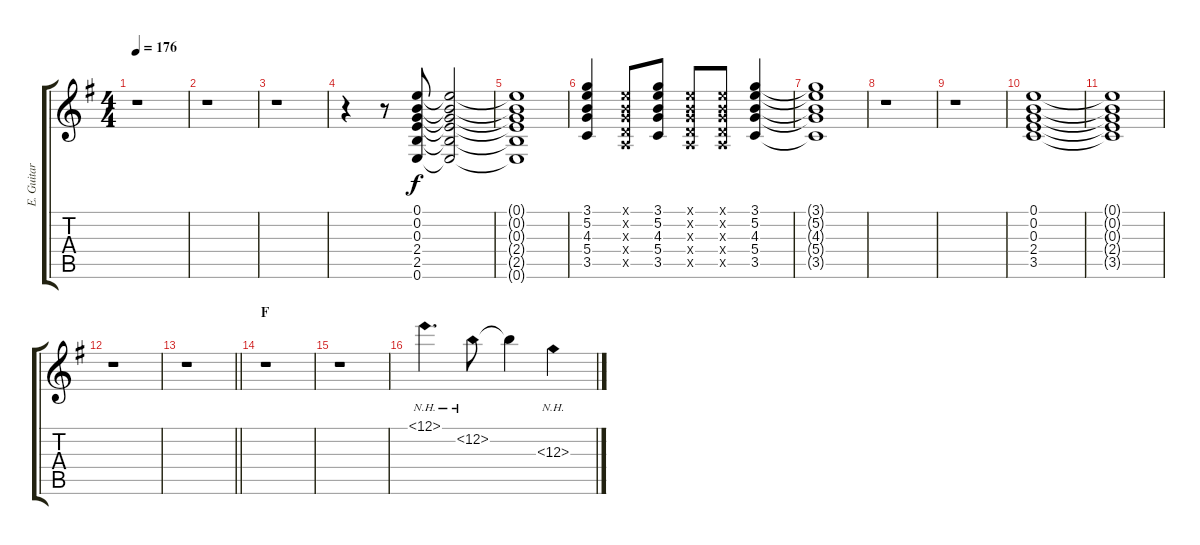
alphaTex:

\track ("E. Guitar I" "E. Guitar ") {instrument overdrivenguitar}
\staff {score tabs}
\tuning (E4 B3 G3 D3 A2 E2) {hide}
\ts (4 4)
\tempo 176
\clef g2
\ks g
r.1{dy f} |
r.1 |
r.1 |
r.4 r.8 (0.1 0.2 0.3 2.4 2.5 0.6).8 (0.1{t} 0.2{t} 0.3{t} 2.4{t} 2.5{t} 0.6{t}).2 |
(0.1{t} 0.2{t} 0.3{t} 2.4{t} 2.5{t} 0.6{t}).1 |
(3.1 5.2 4.3 5.4 3.5).4 (0.1{x} 0.2{x} 0.3{x} 0.4{x} 0.5{x}).8 (3.1 5.2 4.3 5.4 3.5).8 (0.1{x} 0.2{x} 0.3{x} 0.4{x} 0.5{x}).8 (0.1{x} 0.2{x} 0.3{x} 0.4{x} 0.5{x}).8 (3.1 5.2 4.3 5.4 3.5).4 |
(3.1{t} 5.2{t} 4.3{t} 5.4{t} 3.5{t}).1 |
r.1 |
r.1 |
(0.1 0.2 0.3 2.4 3.5).1 |
(0.1{t} 0.2{t} 0.3{t} 2.4{t} 3.5{t}).1 |
r.1 |
\barLineRight lightlight
r.1 |
\section ("" "F")
r.1 |
r.1 |
12.1{nh}.4{d} 12.2{nh}.8 12.2{t}.4 12.3{nh}.4
